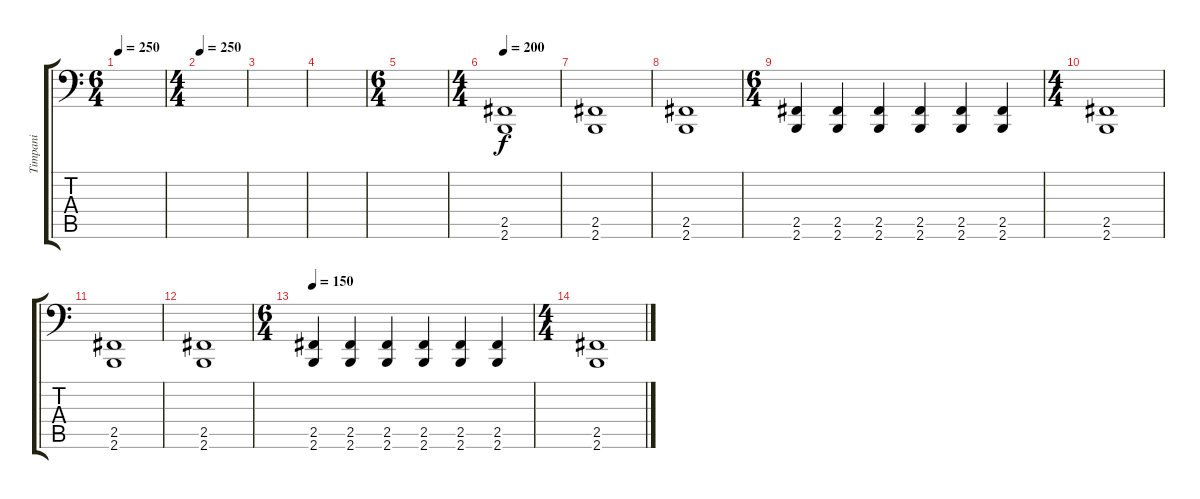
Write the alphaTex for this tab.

\track ("Timpani" "Timpani") {instrument timpani}
\staff {score tabs}
\tuning (B3 Gb3 D3 A2 E2 A1) {hide}
\ts (6 4)
\tempo 250
\clef f4
\ks c
|
\ts (4 4)
\tempo 250
|
|
|
\ts (6 4)
|
\ts (4 4)
\tempo 200
(2.5 2.6).1{volume 11} |
(2.5 2.6).1 |
(2.5 2.6).1 |
\ts (6 4)
(2.5 2.6).4 (2.5 2.6).4 (2.5 2.6).4 (2.5 2.6).4 (2.5 2.6).4 (2.5 2.6).4 |
\ts (4 4)
(2.5 2.6).1{volume 11} |
(2.5 2.6).1 |
(2.5 2.6).1 |
\ts (6 4)
\tempo 150
(2.5 2.6).4 (2.5 2.6).4 (2.5 2.6).4 (2.5 2.6).4 (2.5 2.6).4 (2.5 2.6).4 |
\ts (4 4)
(2.5 2.6).1
